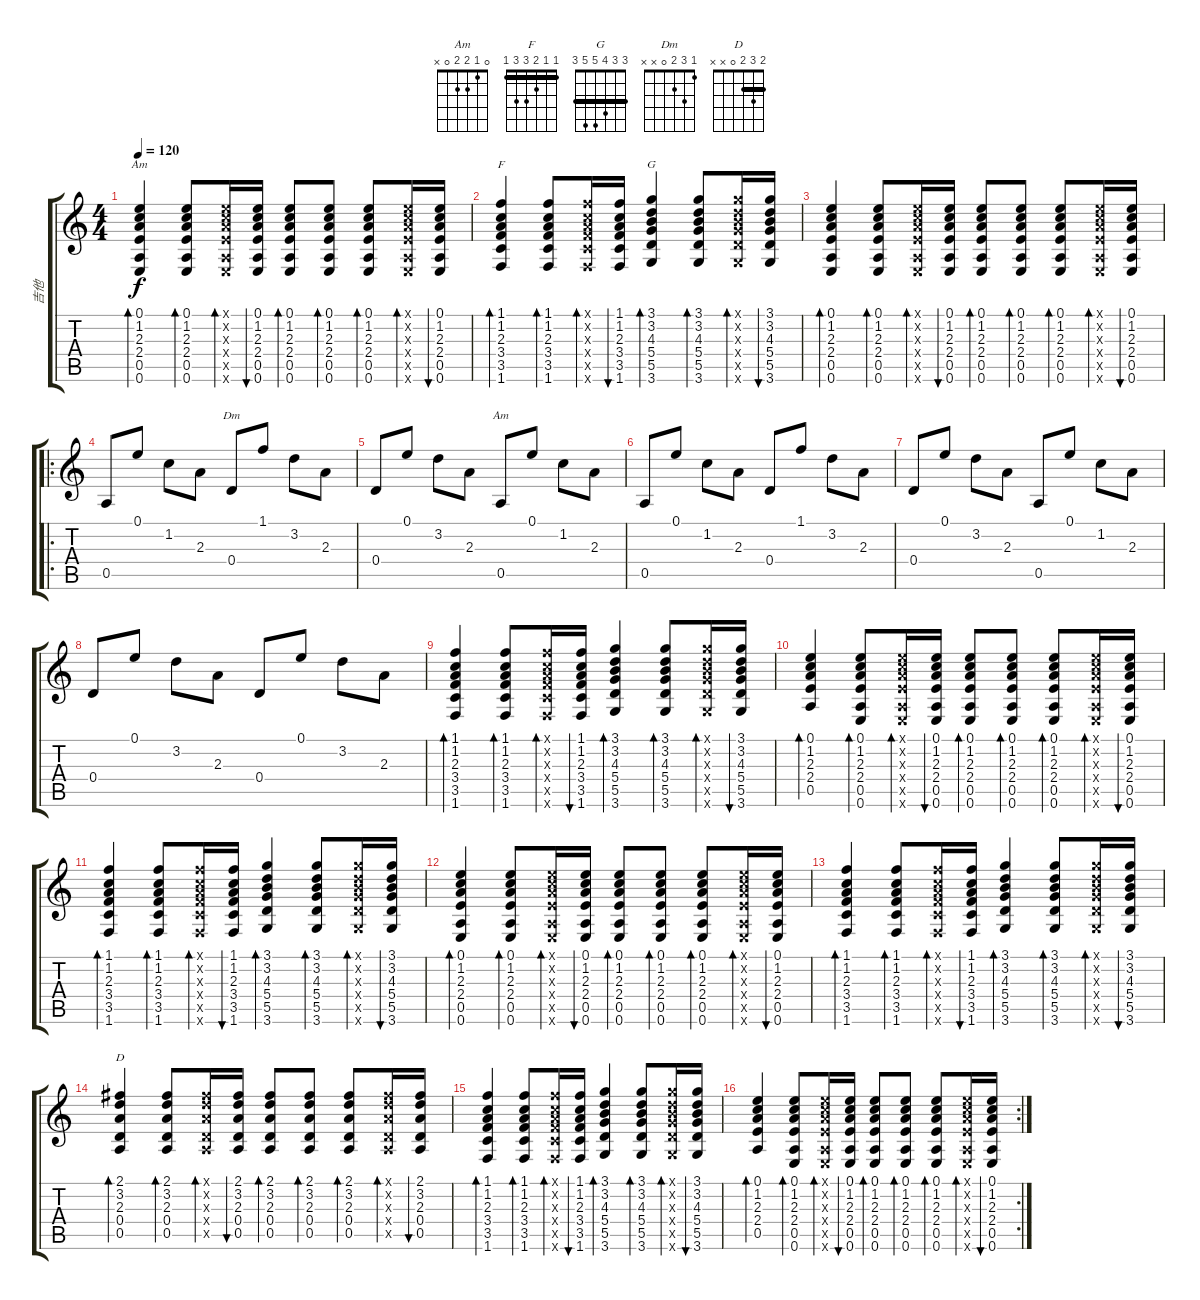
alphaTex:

\track ("吉他" "吉他") {instrument acousticguitarnylon}
\staff {score tabs}
\tuning (E4 B3 G3 D3 A2 E2) {hide}
\chord ("Am" x 1 2 2 x x)
\chord ("F" 1 1 2 3 3 1) {barre 1}
\chord ("G" 3 3 4 5 5 3) {barre 3}
\chord ("Dm" 1 3 2 0 x x)
\chord ("Am" 0 1 2 2 0 x)
\chord ("D" 2 3 2 0 x x) {barre 2}
\ts (4 4)
\tempo 120
\clef g2
\ks c
(0.1 1.2 2.3 2.4 0.5 0.6).4{bd 30 ch "Am" dy f} (0.1 1.2 2.3 2.4 0.5 0.6).8{bd 30} (0.1{x} 1.2{x} 2.3{x} 2.4{x} 0.5{x} 0.6{x}).16{bd 30} (0.1 1.2 2.3 2.4 0.5 0.6).16{bu 30} (0.1 1.2 2.3 2.4 0.5 0.6).8{bd 30} (0.1 1.2 2.3 2.4 0.5 0.6).8{bd 30} (0.1 1.2 2.3 2.4 0.5 0.6).8{bd 30} (0.1{x} 1.2{x} 2.3{x} 2.4{x} 0.5{x} 0.6{x}).16{bd 30} (0.1 1.2 2.3 2.4 0.5 0.6).16{bu 30} |
(1.1 1.2 2.3 3.4 3.5 1.6).4{bd 30 ch "F"} (1.1 1.2 2.3 3.4 3.5 1.6).8{bd 30} (1.1{x} 1.2{x} 2.3{x} 3.4{x} 3.5{x} 1.6{x}).16{bd 30} (1.1 1.2 2.3 3.4 3.5 1.6).16{bu 30} (3.1 3.2 4.3 5.4 5.5 3.6).4{bd 30 ch "G"} (3.1 3.2 4.3 5.4 5.5 3.6).8{bd 30} (3.1{x} 3.2{x} 4.3{x} 5.4{x} 5.5{x} 3.6{x}).16{bd 30} (3.1 3.2 4.3 5.4 5.5 3.6).16{bu 30} |
(0.1 1.2 2.3 2.4 0.5 0.6).4{bd 30} (0.1 1.2 2.3 2.4 0.5 0.6).8{bd 30} (0.1{x} 1.2{x} 2.3{x} 2.4{x} 0.5{x} 0.6{x}).16{bd 30} (0.1 1.2 2.3 2.4 0.5 0.6).16{bu 30} (0.1 1.2 2.3 2.4 0.5 0.6).8{bd 30} (0.1 1.2 2.3 2.4 0.5 0.6).8{bd 30} (0.1 1.2 2.3 2.4 0.5 0.6).8{bd 30} (0.1{x} 1.2{x} 2.3{x} 2.4{x} 0.5{x} 0.6{x}).16{bd 30} (0.1 1.2 2.3 2.4 0.5 0.6).16{bu 30} |
\ro
0.5.8 0.1.8 1.2.8 2.3.8 0.4.8{ch "Dm"} 1.1.8 3.2.8 2.3.8 |
0.4.8 0.1.8 3.2.8 2.3.8 0.5.8{ch "Am"} 0.1.8 1.2.8 2.3.8 |
0.5.8 0.1.8 1.2.8 2.3.8 0.4.8 1.1.8 3.2.8 2.3.8 |
0.4.8 0.1.8 3.2.8 2.3.8 0.5.8 0.1.8 1.2.8 2.3.8 |
0.4.8 0.1.8 3.2.8 2.3.8 0.4.8 0.1.8 3.2.8 2.3.8 |
(1.1 1.2 2.3 3.4 3.5 1.6).4{bd 30} (1.1 1.2 2.3 3.4 3.5 1.6).8{bd 30} (1.1{x} 1.2{x} 2.3{x} 3.4{x} 3.5{x} 1.6{x}).16{bd 30} (1.1 1.2 2.3 3.4 3.5 1.6).16{bu 30} (3.1 3.2 4.3 5.4 5.5 3.6).4{bd 30} (3.1 3.2 4.3 5.4 5.5 3.6).8{bd 30} (3.1{x} 3.2{x} 4.3{x} 5.4{x} 5.5{x} 3.6{x}).16{bd 30} (3.1 3.2 4.3 5.4 5.5 3.6).16{bu 30} |
(0.1 1.2 2.3 2.4 0.5).4{bd 30} (0.1 1.2 2.3 2.4 0.5 0.6).8{bd 30} (0.1{x} 1.2{x} 2.3{x} 2.4{x} 0.5{x} 0.6{x}).16{bd 30} (0.1 1.2 2.3 2.4 0.5 0.6).16{bu 30} (0.1 1.2 2.3 2.4 0.5 0.6).8{bd 30} (0.1 1.2 2.3 2.4 0.5 0.6).8{bd 30} (0.1 1.2 2.3 2.4 0.5 0.6).8{bd 30} (0.1{x} 1.2{x} 2.3{x} 2.4{x} 0.5{x} 0.6{x}).16{bd 30} (0.1 1.2 2.3 2.4 0.5 0.6).16{bu 30} |
(1.1 1.2 2.3 3.4 3.5 1.6).4{bd 30} (1.1 1.2 2.3 3.4 3.5 1.6).8{bd 30} (1.1{x} 1.2{x} 2.3{x} 3.4{x} 3.5{x} 1.6{x}).16{bd 30} (1.1 1.2 2.3 3.4 3.5 1.6).16{bu 30} (3.1 3.2 4.3 5.4 5.5 3.6).4{bd 30} (3.1 3.2 4.3 5.4 5.5 3.6).8{bd 30} (3.1{x} 3.2{x} 4.3{x} 5.4{x} 5.5{x} 3.6{x}).16{bd 30} (3.1 3.2 4.3 5.4 5.5 3.6).16{bu 30} |
(0.1 1.2 2.3 2.4 0.5 0.6).4{bd 30} (0.1 1.2 2.3 2.4 0.5 0.6).8{bd 30} (0.1{x} 1.2{x} 2.3{x} 2.4{x} 0.5{x} 0.6{x}).16{bd 30} (0.1 1.2 2.3 2.4 0.5 0.6).16{bu 30} (0.1 1.2 2.3 2.4 0.5 0.6).8{bd 30} (0.1 1.2 2.3 2.4 0.5 0.6).8{bd 30} (0.1 1.2 2.3 2.4 0.5 0.6).8{bd 30} (0.1{x} 1.2{x} 2.3{x} 2.4{x} 0.5{x} 0.6{x}).16{bd 30} (0.1 1.2 2.3 2.4 0.5 0.6).16{bu 30} |
(1.1 1.2 2.3 3.4 3.5 1.6).4{bd 30} (1.1 1.2 2.3 3.4 3.5 1.6).8{bd 30} (1.1{x} 1.2{x} 2.3{x} 3.4{x} 3.5{x} 1.6{x}).16{bd 30} (1.1 1.2 2.3 3.4 3.5 1.6).16{bu 30} (3.1 3.2 4.3 5.4 5.5 3.6).4{bd 30} (3.1 3.2 4.3 5.4 5.5 3.6).8{bd 30} (3.1{x} 3.2{x} 4.3{x} 5.4{x} 5.5{x} 3.6{x}).16{bd 30} (3.1 3.2 4.3 5.4 5.5 3.6).16{bu 30} |
(2.1 3.2 2.3 0.4 0.5).4{bd 30 ch "D"} (2.1 3.2 2.3 0.4 0.5).8{bd 30} (2.1{x} 3.2{x} 2.3{x} 0.4{x} 0.5{x}).16{bd 30} (2.1 3.2 2.3 0.4 0.5).16{bu 30} (2.1 3.2 2.3 0.4 0.5).8{bd 30} (2.1 3.2 2.3 0.4 0.5).8{bd 30} (2.1 3.2 2.3 0.4 0.5).8{bd 30} (2.1{x} 3.2{x} 2.3{x} 0.4{x} 0.5{x}).16{bd 30} (2.1 3.2 2.3 0.4 0.5).16{bu 30} |
(1.1 1.2 2.3 3.4 3.5 1.6).4{bd 30} (1.1 1.2 2.3 3.4 3.5 1.6).8{bd 30} (1.1{x} 1.2{x} 2.3{x} 3.4{x} 3.5{x} 1.6{x}).16{bd 30} (1.1 1.2 2.3 3.4 3.5 1.6).16{bu 30} (3.1 3.2 4.3 5.4 5.5 3.6).4{bd 30} (3.1 3.2 4.3 5.4 5.5 3.6).8{bd 30} (3.1{x} 3.2{x} 4.3{x} 5.4{x} 5.5{x} 3.6{x}).16{bd 30} (3.1 3.2 4.3 5.4 5.5 3.6).16{bu 30} |
\rc 2
(0.1 1.2 2.3 2.4 0.5).4{bd 30} (0.1 1.2 2.3 2.4 0.5 0.6).8{bd 30} (0.1{x} 1.2{x} 2.3{x} 2.4{x} 0.5{x} 0.6{x}).16{bd 30} (0.1 1.2 2.3 2.4 0.5 0.6).16{bu 30} (0.1 1.2 2.3 2.4 0.5 0.6).8{bd 30} (0.1 1.2 2.3 2.4 0.5 0.6).8{bd 30} (0.1 1.2 2.3 2.4 0.5 0.6).8{bd 30} (0.1{x} 1.2{x} 2.3{x} 2.4{x} 0.5{x} 0.6{x}).16{bd 30} (0.1 1.2 2.3 2.4 0.5 0.6).16{bu 30}
